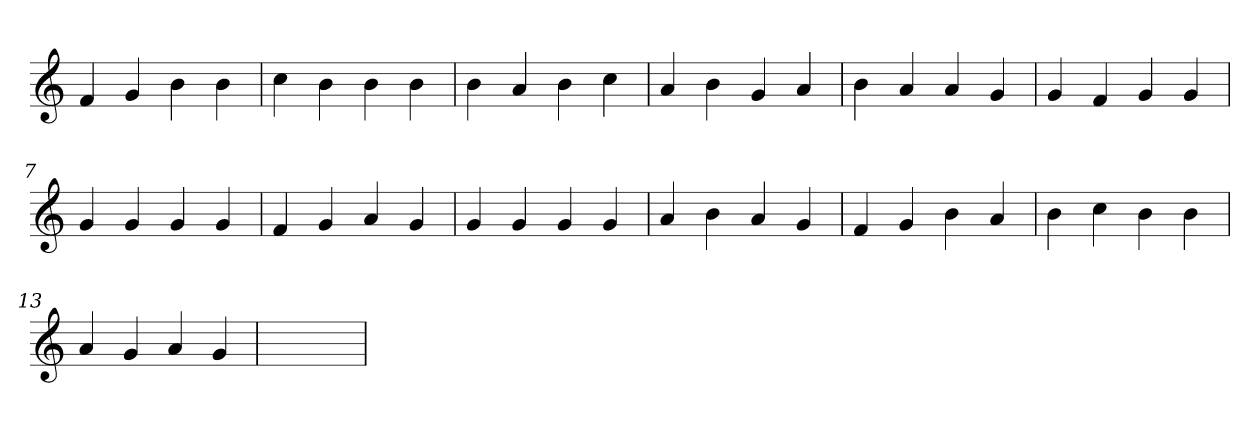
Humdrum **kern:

**kern
*part1
*staff1
*clefG2
=1
4f
4g
4b
4b
=2
4cc
4b
4b
4b
=3
4b
4a
4b
4cc
=4
4a
4b
4g
4a
=5
4b
4a
4a
4g
=6
4g
4f
4g
4g
=7
4g
4g
4g
4g
=8
4f
4g
4a
4g
=9
4g
4g
4g
4g
=10
4a
4b
4a
4g
=11
4f
4g
4b
4a
=12
4b
4cc
4b
4b
=13
4a
4g
4a
4g
=14
1ryy
=
*-
